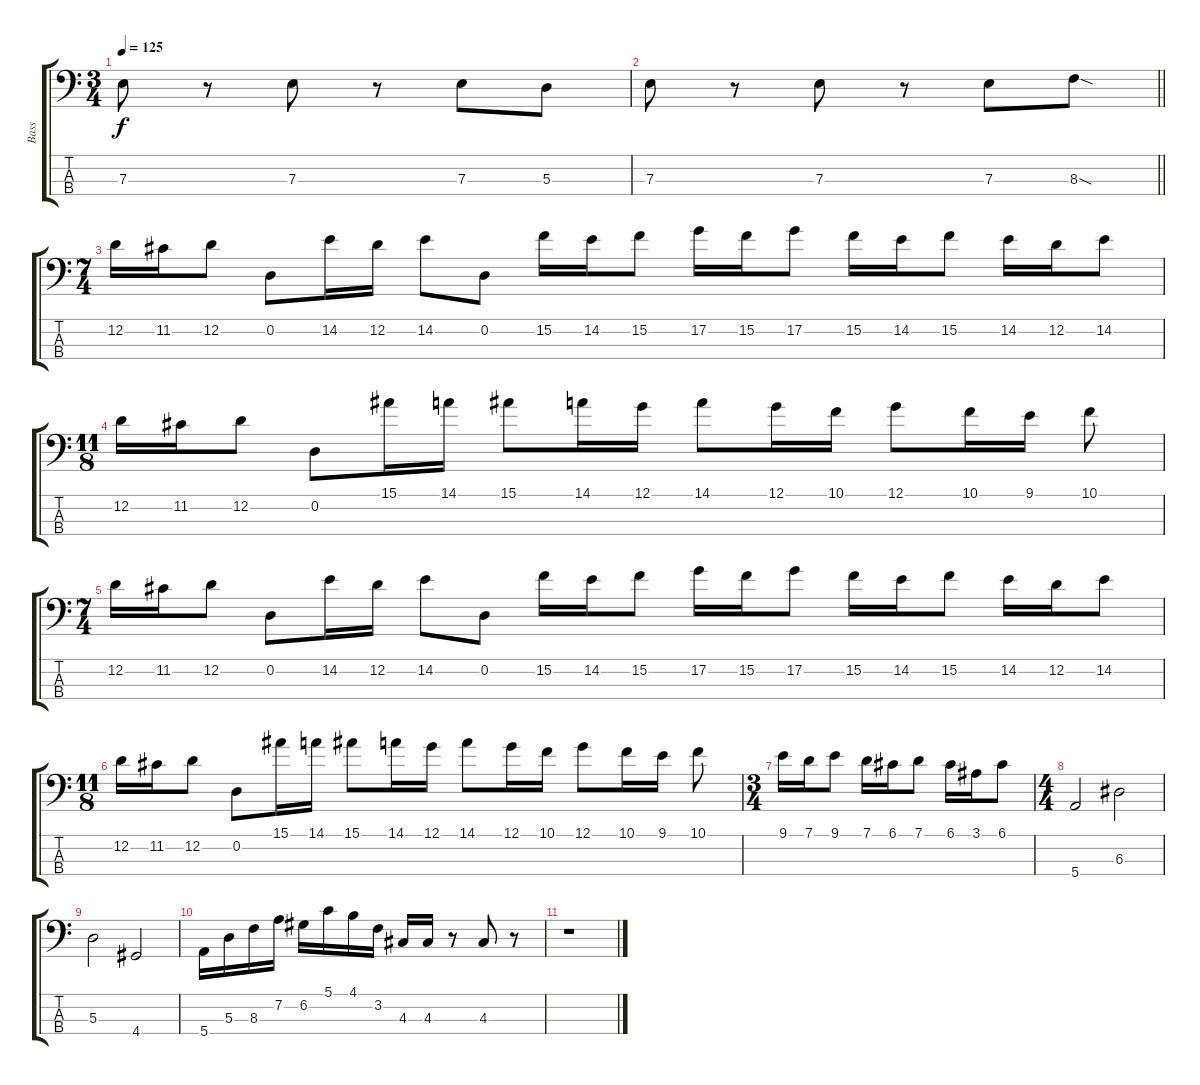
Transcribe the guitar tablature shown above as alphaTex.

\track ("Bass" "Bass") {instrument electricbassfinger}
\staff {score tabs}
\tuning (G2 D2 A1 E1) {hide}
\ts (3 4)
\tempo 125
\clef f4
\ks c
7.3.8{dy f} r.8 7.3.8 r.8 7.3.8 5.3.8 |
\barLineRight lightlight
7.3.8 r.8 7.3.8 r.8 7.3.8 8.3{sod}.8 |
\ts (7 4)
12.2.16 11.2.16 12.2.8 0.2.8 14.2.16 12.2.16 14.2.8 0.2.8 15.2.16 14.2.16 15.2.8 17.2.16 15.2.16 17.2.8 15.2.16 14.2.16 15.2.8 14.2.16 12.2.16 14.2.8 |
\ts (11 8)
12.2.16 11.2.16 12.2.8 0.2.8 15.1.16 14.1.16 15.1.8 14.1.16 12.1.16 14.1.8 12.1.16 10.1.16 12.1.8 10.1.16 9.1.16 10.1.8 |
\ts (7 4)
12.2.16 11.2.16 12.2.8 0.2.8 14.2.16 12.2.16 14.2.8 0.2.8 15.2.16 14.2.16 15.2.8 17.2.16 15.2.16 17.2.8 15.2.16 14.2.16 15.2.8 14.2.16 12.2.16 14.2.8 |
\ts (11 8)
12.2.16 11.2.16 12.2.8 0.2.8 15.1.16 14.1.16 15.1.8 14.1.16 12.1.16 14.1.8 12.1.16 10.1.16 12.1.8 10.1.16 9.1.16 10.1.8 |
\ts (3 4)
9.1.16 7.1.16 9.1.8 7.1.16 6.1.16 7.1.8 6.1.16 3.1.16 6.1.8 |
\ts (4 4)
5.4.2 6.3.2 |
5.3.2 4.4.2 |
5.4.16 5.3.16 8.3.16 7.2.16 6.2.16 5.1.16 4.1.16 3.2.16 4.3.16 4.3.16 r.8 4.3.8 r.8 |
r.1
